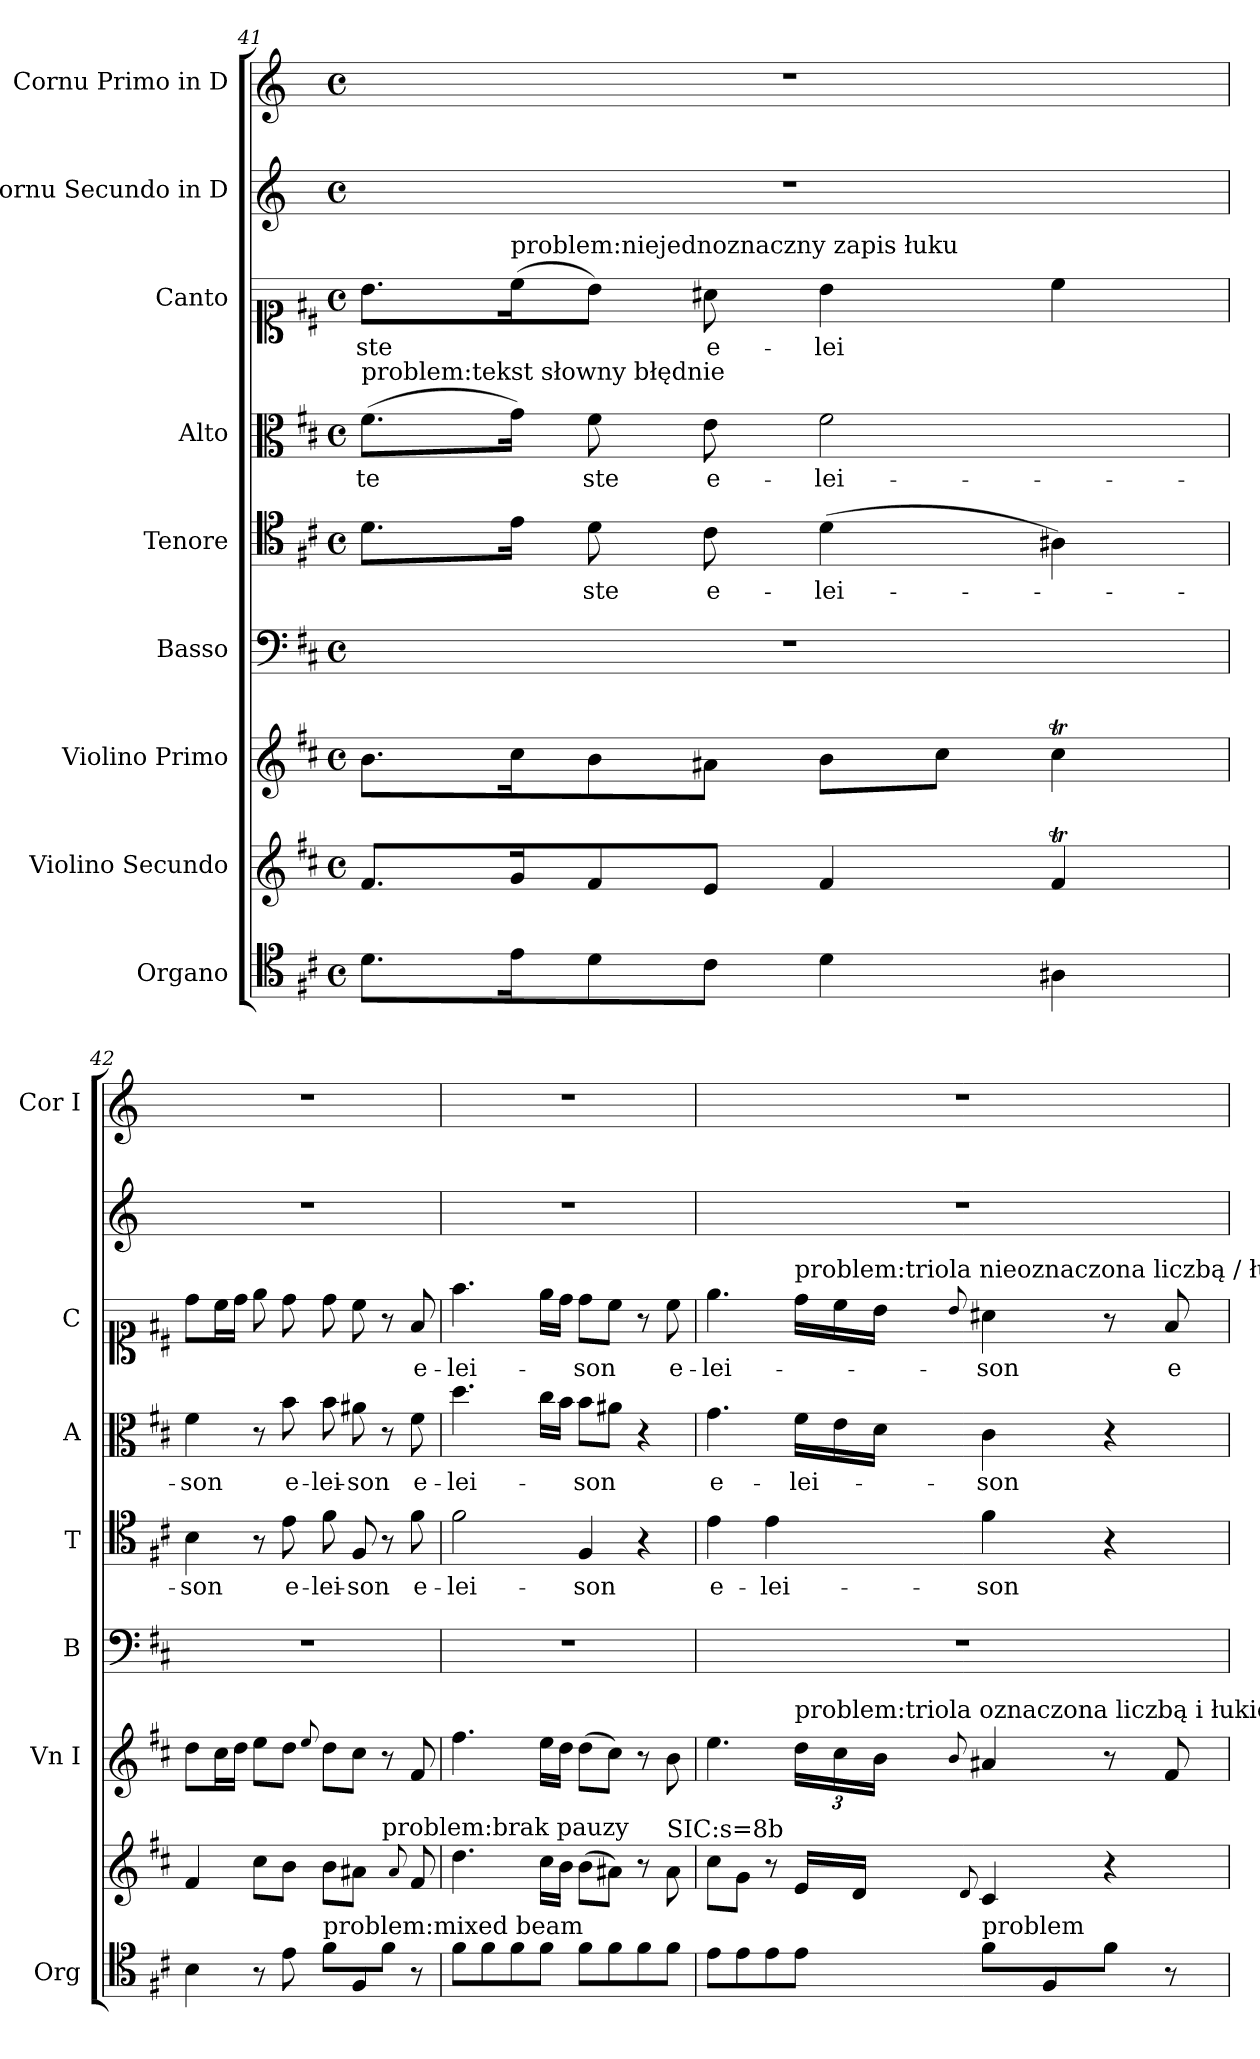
**kern	**kern	**kern	**kern	**kern	**text	**kern	**text	**kern	**text	**kern	**kern
*part9	*part8	*part7	*part6	*part5	*part5	*part4	*part4	*part3	*part3	*part2	*part1
*staff9	*staff8	*staff7	*staff6	*staff5	*staff5	*staff4	*staff4	*staff3	*staff3	*staff2	*staff1
*I"Organo	*I"Violino Secundo	*I"Violino Primo	*I"Basso	*I"Tenore	*	*I"Alto	*	*I"Canto	*	*I"Cornu Secundo in D	*I"Cornu Primo in D
*I'Org	*	*I'Vn I	*I'B	*I'T	*	*I'A	*	*I'C	*	*	*I'Cor I
*clefC4	*clefG2	*clefG2	*clefF4	*clefC4	*	*clefC3	*	*clefC1	*	*clefG2	*clefG2
*	*	*	*	*	*	*	*	*	*	*ITrd6c10	*ITrd6c10
*k[f#c#]	*k[f#c#]	*k[f#c#]	*k[f#c#]	*k[f#c#]	*	*k[f#c#]	*	*k[f#c#]	*	*k[f#c#]	*k[f#c#]
*M4/4	*M4/4	*M4/4	*M4/4	*M4/4	*	*M4/4	*	*M4/4	*	*M4/4	*M4/4
*met(c)	*met(c)	*met(c)	*met(c)	*met(c)	*	*met(c)	*	*met(c)	*	*met(c)	*met(c)
=41	=41	=41	=41	=41	=41	=41	=41	=41	=41	=41	=41
!	!	!	!	!	!	!LO:TX:a:t=problem&colon;tekst słowny błędnie	!	!	!	!	!
8.d\L	8.f#/L	8.b\L	1r	8.d\L	.	(8.f#\L	-te	8.b\L	-ste	1r	1r
!	!	!	!	!	!	!	!	!LO:TX:a:t=problem&colon;niejednoznaczny zapis łuku	!	!	!
16e\K	16g/K	16cc#\K	.	16e\Jk	.	16g\Jk)	.	(16cc#\K	.	.	.
8d\	8f#/	8b\	.	8d\	-ste	8f#\	ste	8b\J)	.	.	.
8c#\J	8e/J	8a#X\J	.	8c#\	e-	8e\	e-	8a#X\	e-	.	.
4d\	4f#/	8b\L	.	(4d\	-lei-	2f#\	-lei-	4b\	-lei	.	.
.	.	8cc#\J	.	.	.	.	.	.	.	.	.
4A#X\	4f#t/	4cc#t\	.	4A#X\)	.	.	.	4cc#\	.	.	.
=42	=42	=42	=42	=42	=42	=42	=42	=42	=42	=42	=42
4B\	4f#/	8dd\L	1r	4B\	-son	4f#\	-son	8dd\L	.	1r	1r
.	.	16cc#\L	.	.	.	.	.	16cc#\L	.	.	.
.	.	16dd\JJ	.	.	.	.	.	16dd\JJ	.	.	.
8r	8cc#\L	8ee\L	.	8r	.	8r	.	8ee\	.	.	.
8e\	8b\J	8dd\J	.	8e\	e-	8b\	e-	8dd\	.	.	.
.	.	8qqee/	.	.	.	.	.	.	.	.	.
!LO:TX:a:t=problem&colon;mixed beam	!	!	!	!	!	!	!	!	!	!	!
8f#\L	8b\L	8dd\L	.	8f#\	-lei-	8b\	-lei-	8dd\	.	.	.
8F#/	8a#X\J	8cc#\J	.	8F#/	-son	8a#X\	-son	8cc#\	.	.	.
!	!LO:TX:a:t=problem&colon;brak pauzy	!	!	!	!	!	!	!	!	!	!
8f#\J	8ryy	8r	.	8r	.	8r	.	8r	.	.	.
.	8qqa#/	.	.	.	.	.	.	.	.	.	.
8r	8f#/	8f#/	.	8f#\	e-	8f#\	e-	8f#/	e-	.	.
=43	=43	=43	=43	=43	=43	=43	=43	=43	=43	=43	=43
8f#\L	4.dd\	4.ff#\	1r	2f#\	-lei-	4.dd\	-lei-	4.ff#\	-lei-	1r	1r
8f#\	.	.	.	.	.	.	.	.	.	.	.
8f#\	.	.	.	.	.	.	.	.	.	.	.
8f#\J	16cc#\LL	16ee\LL	.	.	.	16cc#\LL	.	16ee\LL	.	.	.
.	16b\JJ	16dd\JJ	.	.	.	16b\JJ	.	16dd\JJ	.	.	.
8f#\L	(8b\L	(8dd\L	.	4F#/	-son	8b\L	-son	8dd\L	-son	.	.
8f#\	8a#X\J)	8cc#\J)	.	.	.	8a#X\J	.	8cc#\J	.	.	.
8f#\	8r	8r	.	4r	.	4r	.	8r	.	.	.
!	!LO:TX:a:t=SIC&colon;s=8b	!	!	!	!	!	!	!	!	!	!
8f#\J	8a#\	8b\	.	.	.	.	.	8cc#\	e-	.	.
=44	=44	=44	=44	=44	=44	=44	=44	=44	=44	=44	=44
8e\L	8cc#\L	4.ee\	1r	4e\	e-	4.g\	e-	4.ee\	-lei-	1r	1r
8e\	8g\J	.	.	.	.	.	.	.	.	.	.
8e\	8r	.	.	4e\	-lei-	.	.	.	.	.	.
*	*	*	*	*	*	*Xtuplet	*	*Xtuplet	*	*	*
!	!	!	!	!	!	!	!	!LO:TX:a:t=problem&colon;triola nieoznaczona liczbą / łukiem	!	!	!
!	!	!LO:TX:a:t=problem&colon;triola oznaczona liczbą i łukiem	!	!	!	!	!	!	!	!	!
8e\J	16e/LL	24dd\LL	.	.	.	24f#\LL	-lei-	24dd\LL	.	.	.
.	.	24cc#\	.	.	.	24e\	.	24cc#\	.	.	.
.	16d/JJ	.	.	.	.	.	.	.	.	.	.
.	.	24b\JJ	.	.	.	24d\JJ	.	24b\JJ	.	.	.
.	8qqd/	8qqb/	.	.	.	.	.	8qqb/	.	.	.
!LO:TX:a:t=problem	!	!	!	!	!	!	!	!	!	!	!
8f#\L	4c#/	4a#X/	.	4f#\	-son	4c#\	-son	4a#X\	-son	.	.
8F#/	.	.	.	.	.	.	.	.	.	.	.
8f#\J	4r	8r	.	4r	.	4r	.	8r	.	.	.
8r	.	8f#/	.	.	.	.	.	8f#/	e-	.	.
=	=	=	=	=	=	=	=	=	=	=	=
*-	*-	*-	*-	*-	*-	*-	*-	*-	*-	*-	*-
